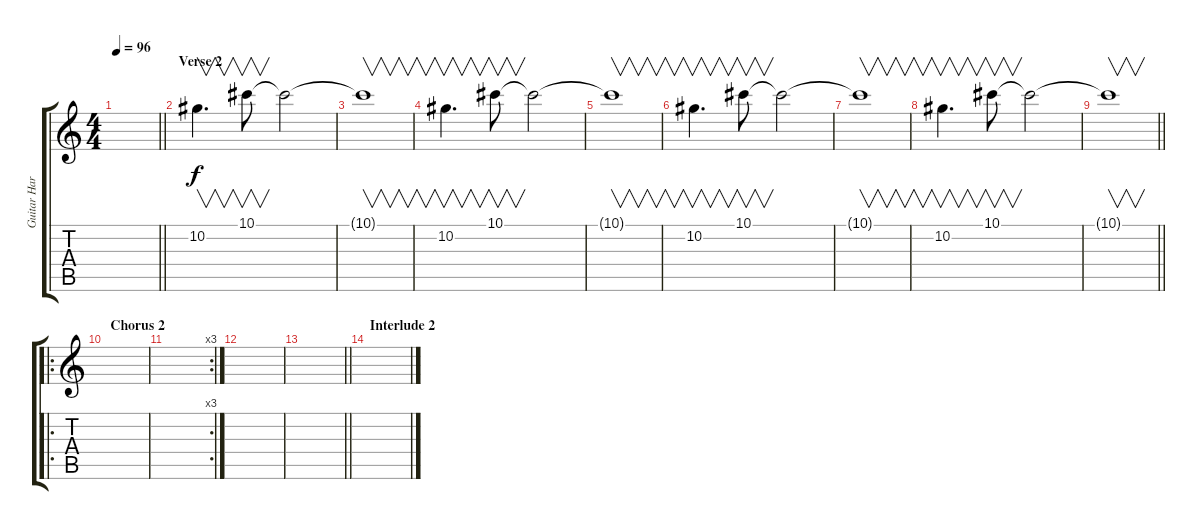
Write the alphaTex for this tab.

\track ("Guitar Harmonics 2" "Guitar Har") {instrument guitarharmonics}
\staff {score tabs}
\tuning (Eb4 Bb3 Gb3 Db3 Ab2 Db2) {hide}
\ts (4 4)
\tempo 96
\clef g2
\barLineRight lightlight
\ks c
|
\section ("" "Verse 2")
10.2.4{v d} 10.1.8{v} 10.1{t}.2 |
10.1{t}.1{v} |
10.2.4{v d} 10.1.8{v} 10.1{t}.2 |
10.1{t}.1{v} |
10.2.4{v d} 10.1.8{v} 10.1{t}.2 |
10.1{t}.1{v} |
10.2.4{v d} 10.1.8{v} 10.1{t}.2 |
\barLineRight lightlight
10.1{t}.1{v} |
\ro
\section ("" " Chorus 2")
|
\rc 3
|
|
\barLineRight lightlight
|
\section ("" "Interlude 2")
